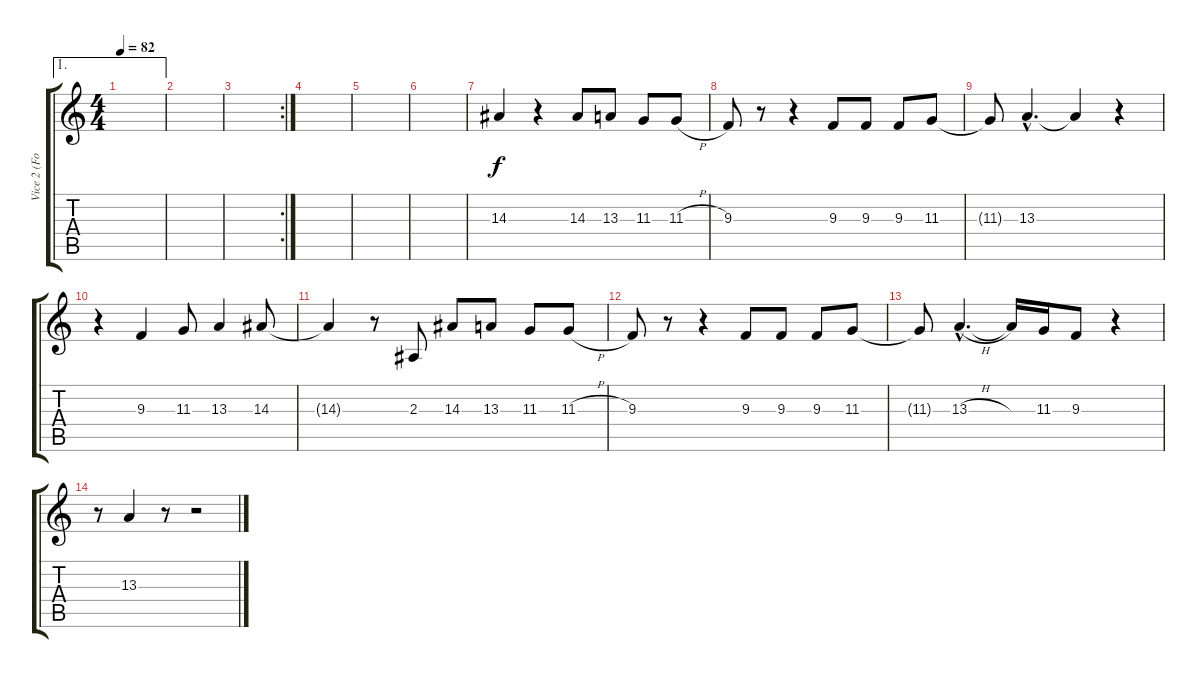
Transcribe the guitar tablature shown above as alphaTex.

\track ("Vice 2 (For Sound)" "Vice 2 (Fo") {instrument cello}
\staff {score tabs}
\tuning (F4 C4 Ab3 Eb3 Bb2 F2) {hide}
\ae 1
\ts (4 4)
\tempo 82
\clef g2
\ks c
|
|
\rc 2
|
|
|
|
14.3.4{volume 16} r.4 14.3.8 13.3.8 11.3.8 11.3{h}.8 |
9.3.8 r.8 r.4 9.3.8 9.3.8 9.3.8 11.3.8 |
11.3{t}.8 13.3{hac}.4{d} 13.3{t}.4 r.4 |
r.4 9.3.4 11.3.8 13.3.4 14.3.8 |
14.3{t}.4 r.8 2.3.8 14.3.8 13.3.8 11.3.8 11.3{h}.8 |
9.3.8 r.8 r.4 9.3.8 9.3.8 9.3.8 11.3.8 |
11.3{t}.8 13.3{h hac}.4{d} 13.3{t}.16 11.3.16 9.3.8 r.4 |
r.8 13.3.4 r.8 r.2
